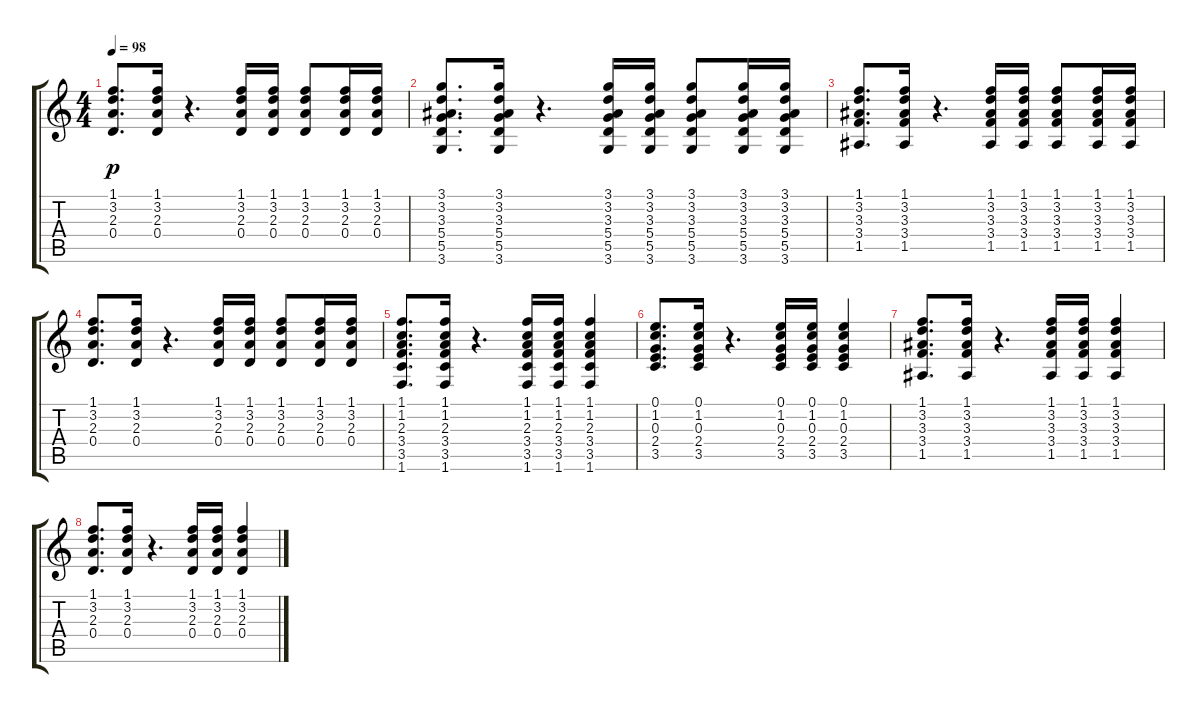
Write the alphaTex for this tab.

\track "" {instrument acousticguitarsteel}
\staff {score tabs}
\tuning (E4 B3 G3 D3 A2 E2) {hide}
\ts (4 4)
\tempo 98
\clef g2
\ks c
(1.1 3.2 2.3 0.4).8{d dy p} (1.1 3.2 2.3 0.4).16 r.4{d} (1.1 3.2 2.3 0.4).16 (1.1 3.2 2.3 0.4).16 (1.1 3.2 2.3 0.4).8 (1.1 3.2 2.3 0.4).16 (1.1 3.2 2.3 0.4).16 |
(3.1 3.2 3.3 5.4 5.5 3.6).8{d} (3.1 3.2 3.3 5.4 5.5 3.6).16 r.4{d} (3.1 3.2 3.3 5.4 5.5 3.6).16 (3.1 3.2 3.3 5.4 5.5 3.6).16 (3.1 3.2 3.3 5.4 5.5 3.6).8 (3.1 3.2 3.3 5.4 5.5 3.6).16 (3.1 3.2 3.3 5.4 5.5 3.6).16 |
(1.1 3.2 3.3 3.4 1.5).8{d} (1.1 3.2 3.3 3.4 1.5).16 r.4{d} (1.1 3.2 3.3 3.4 1.5).16 (1.1 3.2 3.3 3.4 1.5).16 (1.1 3.2 3.3 3.4 1.5).8 (1.1 3.2 3.3 3.4 1.5).16 (1.1 3.2 3.3 3.4 1.5).16 |
(1.1 3.2 2.3 0.4).8{d} (1.1 3.2 2.3 0.4).16 r.4{d} (1.1 3.2 2.3 0.4).16 (1.1 3.2 2.3 0.4).16 (1.1 3.2 2.3 0.4).8 (1.1 3.2 2.3 0.4).16 (1.1 3.2 2.3 0.4).16 |
(1.1 1.2 2.3 3.4 3.5 1.6).8{d} (1.1 1.2 2.3 3.4 3.5 1.6).16 r.4{d} (1.1 1.2 2.3 3.4 3.5 1.6).16 (1.1 1.2 2.3 3.4 3.5 1.6).16 (1.1 1.2 2.3 3.4 3.5 1.6).4 |
(0.1 1.2 0.3 2.4 3.5).8{d} (0.1 1.2 0.3 2.4 3.5).16 r.4{d} (0.1 1.2 0.3 2.4 3.5).16 (0.1 1.2 0.3 2.4 3.5).16 (0.1 1.2 0.3 2.4 3.5).4 |
(1.1 3.2 3.3 3.4 1.5).8{d} (1.1 3.2 3.3 3.4 1.5).16 r.4{d} (1.1 3.2 3.3 3.4 1.5).16 (1.1 3.2 3.3 3.4 1.5).16 (1.1 3.2 3.3 3.4 1.5).4 |
(1.1 3.2 2.3 0.4).8{d} (1.1 3.2 2.3 0.4).16 r.4{d} (1.1 3.2 2.3 0.4).16 (1.1 3.2 2.3 0.4).16 (1.1 3.2 2.3 0.4).4
